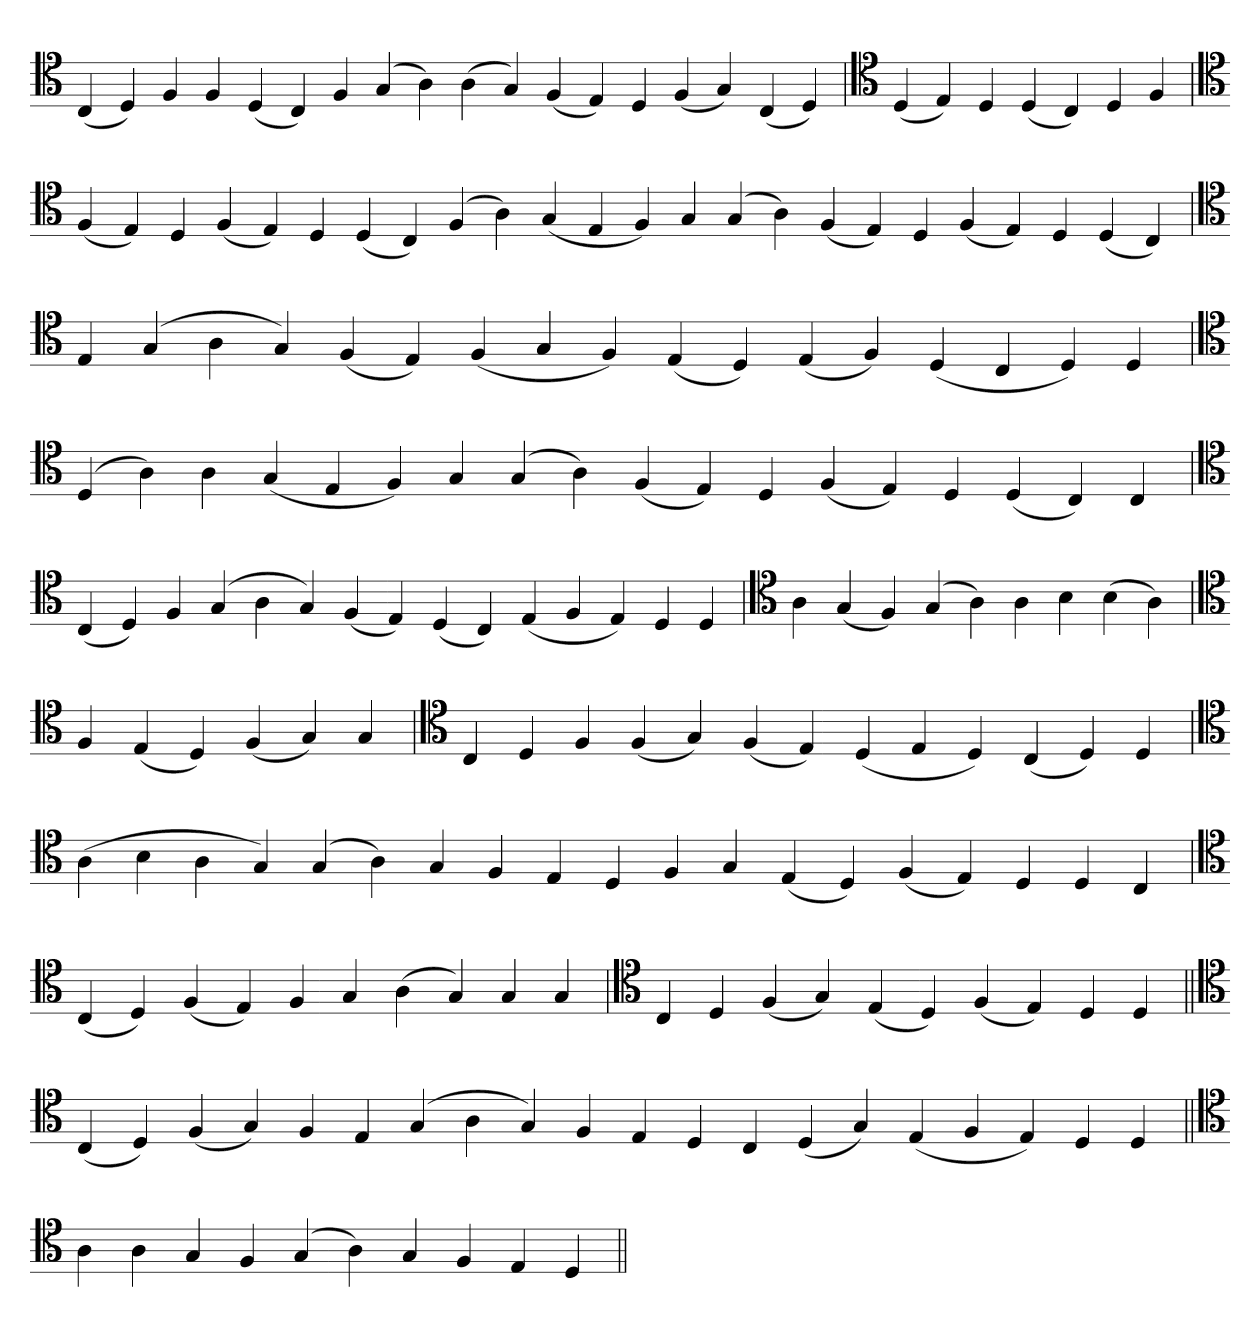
**kern
*part1
*staff1
*clefC4
=
(4C
4D)
4F
4F
(4D
4C)
4F
(4G
4A)
(4A
4G)
(4F
4E)
4D
(4F
4G)
(4C
4D)
='
*clefC4
(4D
4E)
4D
(4D
4C)
4D
4F
=`
*clefC4
(4F
4E)
4D
(4F
4E)
4D
(4D
4C)
(4F
4A)
(4G
4E
4F)
4G
(4G
4A)
(4F
4E)
4D
(4F
4E)
4D
(4D
4C)
='
*clefC4
4E
(4G
4A
4G)
(4F
4E)
(4F
4G
4F)
(4E
4D)
(4E
4F)
(4D
4C
4D)
4D
=
*clefC4
(4D
4A)
4A
(4G
4E
4F)
4G
(4G
4A)
(4F
4E)
4D
(4F
4E)
4D
(4D
4C)
4C
=`
*clefC4
(4C
4D)
4F
(4G
4A
4G)
(4F
4E)
(4D
4C)
(4E
4F
4E)
4D
4D
=
*clefC4
4A
(4G
4F)
(4G
4A)
4A
4B
(4B
4A)
=`
*clefC4
4F
(4E
4D)
(4F
4G)
4G
=`
*clefC4
4C
4D
4F
(4F
4G)
(4F
4E)
(4D
4E
4D)
(4C
4D)
4D
=
*clefC4
(4A
4B
4A
4G)
(4G
4A)
4G
4F
4E
4D
4F
4G
(4E
4D)
(4F
4E)
4D
4D
4C
='
*clefC4
(4C
4D)
(4F
4E)
4F
4G
(4A
4G)
4G
4G
=`
*clefC4
4C
4D
(4F
4G)
(4E
4D)
(4F
4E)
4D
4D
=||
*clefC4
(4C
4D)
(4F
4G)
4F
4E
(4G
4A
4G)
4F
4E
4D
4C
(4D
4G)
(4E
4F
4E)
4D
4D
=||
*clefC4
4A
4A
4G
4F
(4G
4A)
4G
4F
4E
4D
=||
*-
